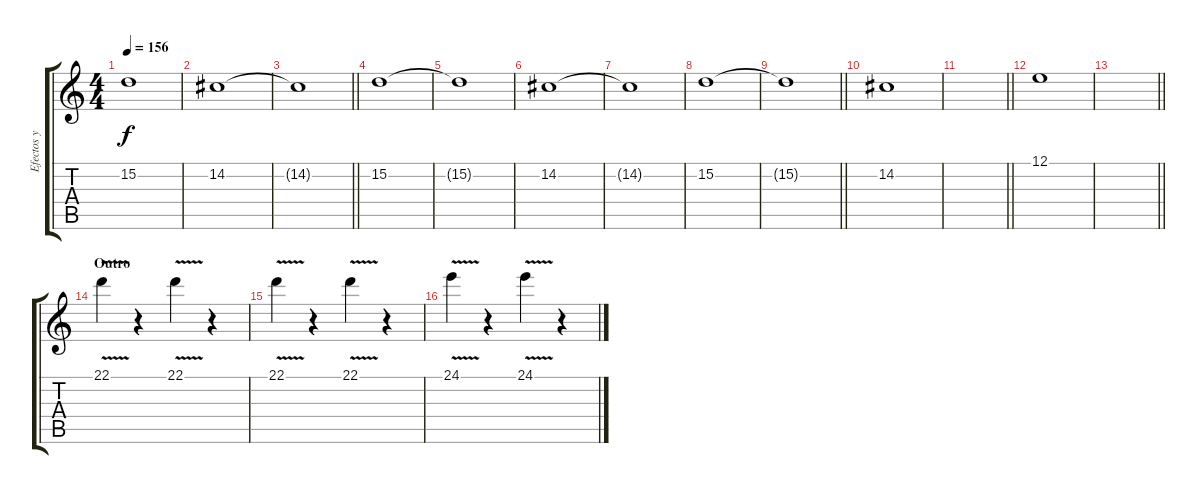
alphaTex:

\track ("Efectos y Otros" "Efectos y ") {instrument pad1newage}
\staff {score tabs}
\tuning (E4 B3 G3 D3 A2 E2) {hide}
\ts (4 4)
\tempo 156
\clef g2
\ks c
15.2{t}.1{dy f} |
14.2.1 |
\barLineRight lightlight
14.2{t}.1 |
\section ("" "")
15.2.1 |
15.2{t}.1 |
14.2.1 |
14.2{t}.1 |
15.2.1 |
\barLineRight lightlight
15.2{t}.1 |
\section ("" "")
14.2.1 |
\barLineRight lightlight
|
12.1.1 |
\barLineRight lightlight
|
\section ("" "Outro")
22.1{v}.4 r.4 22.1{v}.4 r.4 |
22.1{v}.4 r.4 22.1{v}.4 r.4 |
24.1{v}.4 r.4 24.1{v}.4 r.4
